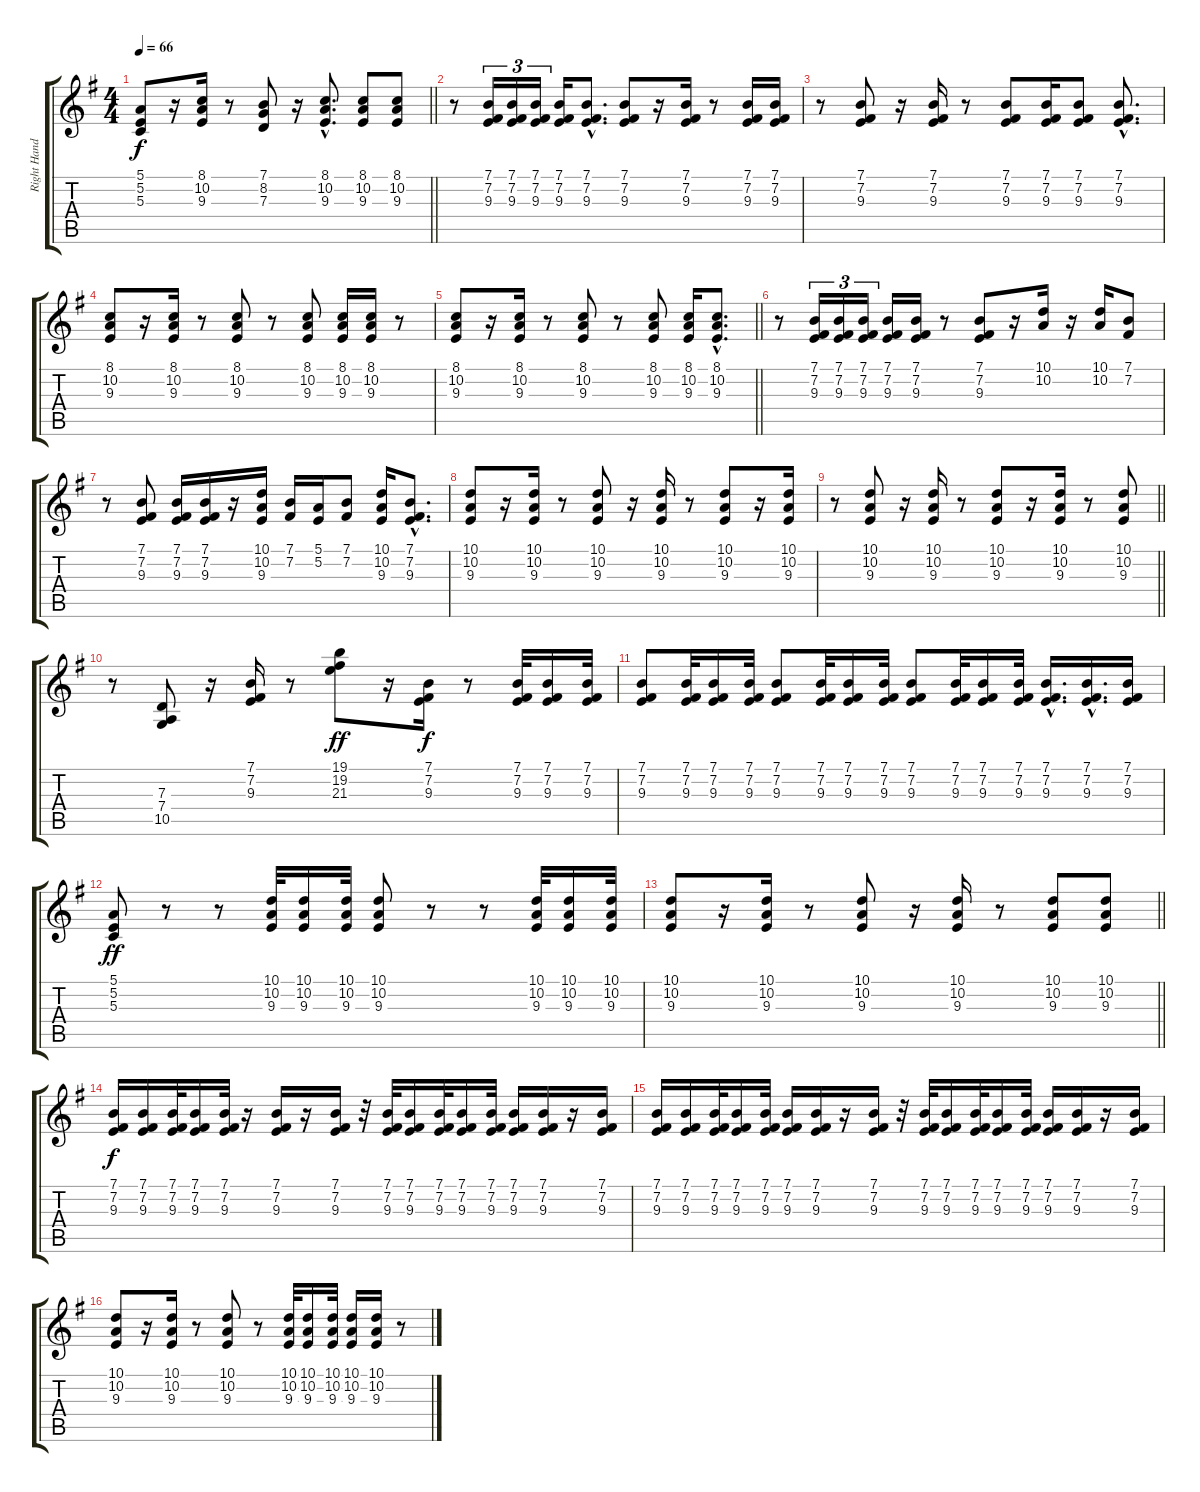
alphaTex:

\track ("Right Hand" "Right Hand") {instrument acousticgrandpiano}
\staff {score tabs}
\tuning (E4 B3 G3 D3 A2 E2) {hide}
\ts (4 4)
\tempo 66
\clef g2
\barLineRight lightlight
\ks g
(5.1 5.2 5.3).8{dy f} r.16 (8.1 10.2 9.3).16 r.8 (7.1 8.2 7.3).8 r.16 (8.1{hac} 10.2{hac} 9.3{hac}).8{d} (8.1 10.2 9.3).8 (8.1 10.2 9.3).8 |
r.8 (7.1 7.2 9.3).16{tu (3 2)} (7.1 7.2 9.3).16{tu (3 2)} (7.1 7.2 9.3).16{tu (3 2)} (7.1 7.2 9.3).16 (7.1{hac} 7.2{hac} 9.3{hac}).8{d} (7.1 7.2 9.3).8 r.16 (7.1 7.2 9.3).16 r.8 (7.1 7.2 9.3).16 (7.1 7.2 9.3).16 |
r.8 (7.1 7.2 9.3).8 r.16 (7.1 7.2 9.3).16 r.8 (7.1 7.2 9.3).8 (7.1 7.2 9.3).16 (7.1 7.2 9.3).8 (7.1{hac} 7.2{hac} 9.3{hac}).8{d} |
(8.1 10.2 9.3).8 r.16 (8.1 10.2 9.3).16 r.8 (8.1 10.2 9.3).8 r.8 (8.1 10.2 9.3).8 (8.1 10.2 9.3).16 (8.1 10.2 9.3).16 r.8 |
\barLineRight lightlight
(8.1 10.2 9.3).8 r.16 (8.1 10.2 9.3).16 r.8 (8.1 10.2 9.3).8 r.8 (8.1 10.2 9.3).8 (8.1 10.2 9.3).16 (8.1{hac} 10.2{hac} 9.3{hac}).8{d} |
r.8 (7.1 7.2 9.3).16{tu (3 2)} (7.1 7.2 9.3).16{tu (3 2)} (7.1 7.2 9.3).16{tu (3 2)} (7.1 7.2 9.3).16 (7.1 7.2 9.3).16 r.8 (7.1 7.2 9.3).8 r.16 (10.1 10.2).16 r.16 (10.1 10.2).16 (7.1 7.2).8 |
r.8 (7.1 7.2 9.3).8 (7.1 7.2 9.3).16 (7.1 7.2 9.3).16 r.16 (10.1 10.2 9.3).16 (7.1 7.2).16 (5.1 5.2).16 (7.1 7.2).8 (10.1 10.2 9.3).16 (7.1{hac} 7.2{hac} 9.3{hac}).8{d} |
(10.1 10.2 9.3).8 r.16 (10.1 10.2 9.3).16 r.8 (10.1 10.2 9.3).8 r.16 (10.1 10.2 9.3).16 r.8 (10.1 10.2 9.3).8 r.16 (10.1 10.2 9.3).16 |
\barLineRight lightlight
r.8 (10.1 10.2 9.3).8 r.16 (10.1 10.2 9.3).16 r.8 (10.1 10.2 9.3).8 r.16 (10.1 10.2 9.3).16 r.8 (10.1 10.2 9.3).8 |
r.8 (7.3 7.4 10.5).8 r.16 (7.1 7.2 9.3).16 r.8 (19.1 19.2 21.3).8{dy ff} r.16 (7.1 7.2 9.3).16{dy f} r.8 (7.1 7.2 9.3).32 (7.1 7.2 9.3).16 (7.1 7.2 9.3).32 |
(7.1 7.2 9.3).8 (7.1 7.2 9.3).32 (7.1 7.2 9.3).16 (7.1 7.2 9.3).32 (7.1 7.2 9.3).8 (7.1 7.2 9.3).32 (7.1 7.2 9.3).16 (7.1 7.2 9.3).32 (7.1 7.2 9.3).8 (7.1 7.2 9.3).32 (7.1 7.2 9.3).16 (7.1 7.2 9.3).32 (7.1{hac} 7.2{hac} 9.3{hac}).16{d} (7.1{hac} 7.2{hac} 9.3{hac}).16{d} (7.1 7.2 9.3).16 |
(5.1 5.2 5.3).8{dy ff} r.8 r.8 (10.1 10.2 9.3).32 (10.1 10.2 9.3).16 (10.1 10.2 9.3).32 (10.1 10.2 9.3).8 r.8 r.8 (10.1 10.2 9.3).32 (10.1 10.2 9.3).16 (10.1 10.2 9.3).32 |
\barLineRight lightlight
(10.1 10.2 9.3).8 r.16 (10.1 10.2 9.3).16 r.8 (10.1 10.2 9.3).8 r.16 (10.1 10.2 9.3).16 r.8 (10.1 10.2 9.3).8 (10.1 10.2 9.3).8 |
(7.1 7.2 9.3).16{dy f} (7.1 7.2 9.3).16 (7.1 7.2 9.3).32 (7.1 7.2 9.3).16 (7.1 7.2 9.3).32 r.16 (7.1 7.2 9.3).16 r.16 (7.1 7.2 9.3).16 r.32 (7.1 7.2 9.3).32 (7.1 7.2 9.3).16 (7.1 7.2 9.3).32 (7.1 7.2 9.3).16 (7.1 7.2 9.3).32 (7.1 7.2 9.3).16 (7.1 7.2 9.3).16 r.16 (7.1 7.2 9.3).16 |
(7.1 7.2 9.3).16{volume 7} (7.1 7.2 9.3).16 (7.1 7.2 9.3).32 (7.1 7.2 9.3).16 (7.1 7.2 9.3).32 (7.1 7.2 9.3).16 (7.1 7.2 9.3).16 r.16 (7.1 7.2 9.3).16 r.32 (7.1 7.2 9.3).32 (7.1 7.2 9.3).16 (7.1 7.2 9.3).32 (7.1 7.2 9.3).16 (7.1 7.2 9.3).32 (7.1 7.2 9.3).16 (7.1 7.2 9.3).16 r.16 (7.1 7.2 9.3).16 |
(10.1 10.2 9.3).8 r.16 (10.1 10.2 9.3).16 r.8 (10.1 10.2 9.3).8 r.8 (10.1 10.2 9.3).32 (10.1 10.2 9.3).16 (10.1 10.2 9.3).32 (10.1 10.2 9.3).16 (10.1 10.2 9.3).16 r.8
